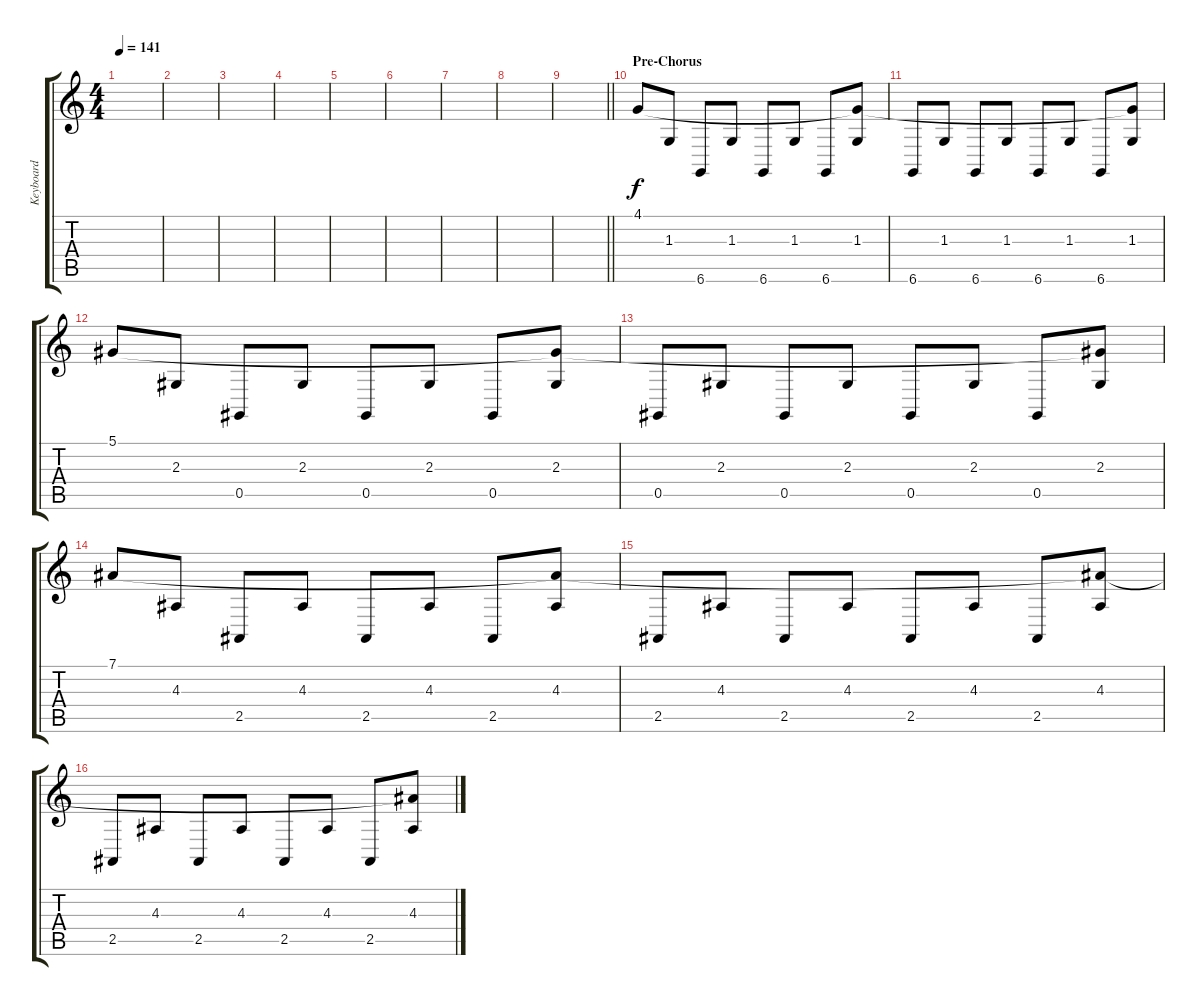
\track ("Keyboard" "Keyboard") {instrument synthstrings1}
\staff {score tabs}
\tuning (Eb4 Bb3 Gb3 Db3 Ab2 Db2) {hide}
\ts (4 4)
\tempo 141
\clef g2
\ks c
|
|
|
|
|
|
|
|
\barLineRight lightlight
|
\section ("" "Pre-Chorus")
4.1.8{instrument fx7echoes} 1.3.8 6.6.8 1.3.8 6.6.8 1.3.8 6.6.8 (4.1{t} 1.3).8 |
6.6.8 1.3.8 6.6.8 1.3.8 6.6.8 1.3.8 6.6.8 (4.1{t} 1.3).8 |
5.1.8 2.3.8 0.5.8 2.3.8 0.5.8 2.3.8 0.5.8 (5.1{t} 2.3).8 |
0.5.8 2.3.8 0.5.8 2.3.8 0.5.8 2.3.8 0.5.8 (5.1{t} 2.3).8 |
7.1.8 4.3.8 2.5.8 4.3.8 2.5.8 4.3.8 2.5.8 (7.1{t} 4.3).8 |
2.5.8 4.3.8 2.5.8 4.3.8 2.5.8 4.3.8 2.5.8 (7.1{t} 4.3).8 |
2.5.8 4.3.8 2.5.8 4.3.8 2.5.8 4.3.8 2.5.8 (7.1{t} 4.3).8
